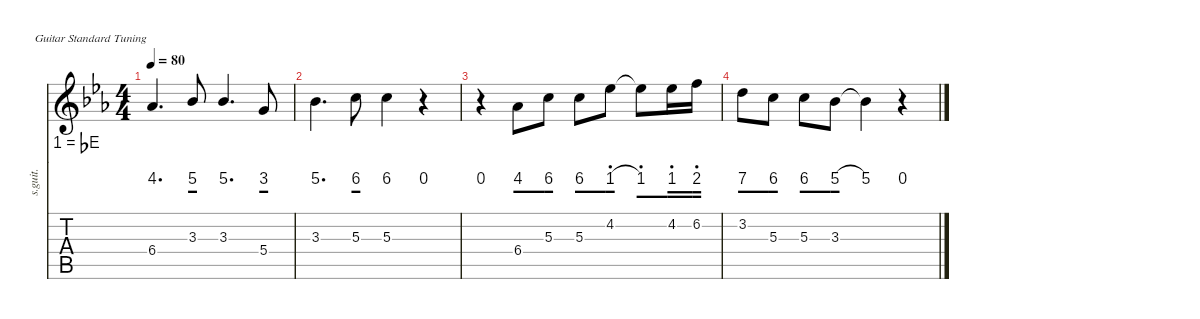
\defaultSystemsLayout 4
\hideDynamics
\bracketExtendMode nobrackets
\track ("Steel Guitar" "s.guit.") {instrument acousticguitarsteel}
\staff {score tabs numbered}
\tuning (E4 B3 G3 D3 A2 E2)
\ts (4 4)
\tempo 80
\clef g2
\ks eb
6.4{acc b}.4{d dy mf beam Up} 3.3{acc b}.8{beam Up} 3.3{acc b}.4{d beam Up} 5.4{acc forcenatural}.8{beam Up} |
3.3{acc b}.4{d beam Down} 5.3{acc forcenatural}.8{beam Down} 5.3{acc forcenatural}.4{beam Down} r.4{beam Down} |
r.4{beam Down} 6.4{acc b}.8{beam Down} 5.3{acc forcenatural}.8{beam Down} 5.3{acc forcenatural}.8{beam Down} 4.2{acc b}.8{beam Down} 4.2{t acc b}.8{beam Down} 4.2{acc b}.16{beam Down} 6.2{acc forcenatural}.16{beam Down} |
3.2{acc forcenatural}.8{beam Down} 5.3{acc forcenatural}.8{beam Down} 5.3{acc forcenatural}.8{beam Down} 3.3{acc b}.8{beam Down} 3.3{t acc b}.4{beam Down} r.4{beam Down}
